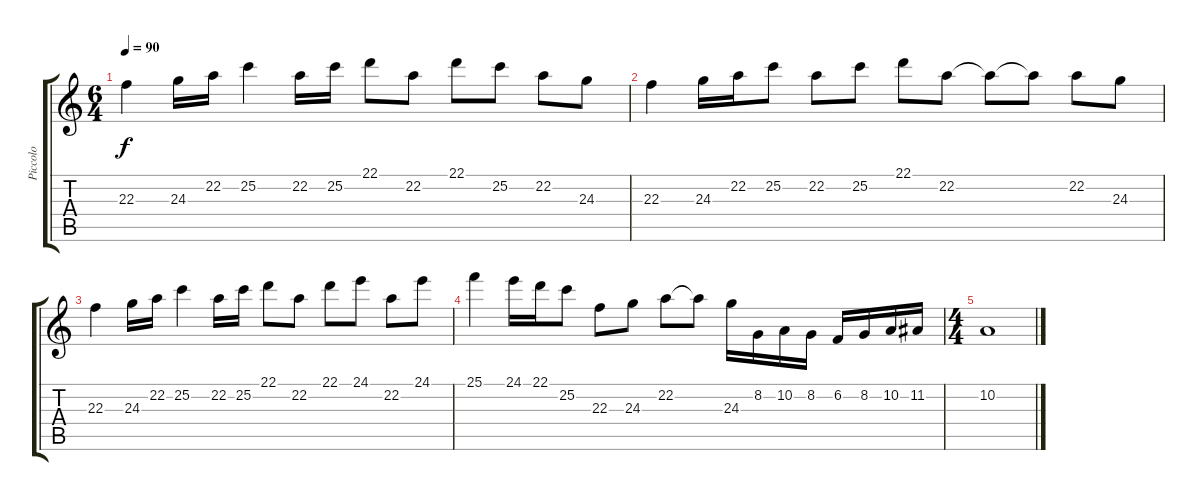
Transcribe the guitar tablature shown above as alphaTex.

\track ("Piccolo" "Piccolo") {instrument piccolo}
\staff {score tabs}
\tuning (E4 B3 G3 D3 A2 E2) {hide}
\ts (6 4)
\tempo 90
\clef g2
\ks c
22.3.4{dy f instrument stringensemble1} 24.3.16 22.2.16 25.2.4 22.2.16 25.2.16 22.1.8 22.2.8 22.1.8 25.2.8 22.2.8 24.3.8 |
22.3.4 24.3.16 22.2.16 25.2.8 22.2.8 25.2.8 22.1.8 22.2.8 22.2{t}.8 22.2{t}.8 22.2.8 24.3.8 |
22.3.4 24.3.16 22.2.16 25.2.4 22.2.16 25.2.16 22.1.8 22.2.8 22.1.8 24.1.8 22.2.8 24.1.8 |
25.1.4{volume 14 instrument stringensemble1} 24.1.16 22.1.16 25.2.8 22.3.8 24.3.8 22.2.8 22.2{t}.8 24.3.16 8.2.16 10.2.16 8.2.16 6.2.16 8.2.16 10.2.16 11.2.16 |
\ts (4 4)
10.2.1
